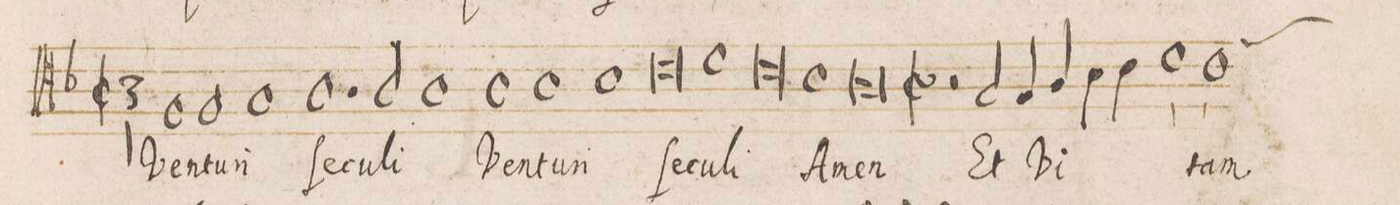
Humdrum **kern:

**kern	**text
*I"ALTVS	*
*clefC4	*
*k[b-]	*
*met(C|)	*
*M3/1	*
1F	Ven-
1F	-tu-
1G	-ri
=173-	=173-
1.A	Se-
2A/	-cu-
1A	-li
=174-	=174-
1A	Ven-
1A	-tu-
1B-	-ri
=175-	=175-
0c	Se-
1d	-cu-
=176-	=176-
0c	-li
1B-	A-
=177-	=177-
0.A	-men
=178-	=178-
*M2/1	*
*met(C|)	*
2r	.
2G/	Et
4G/	Vi-
4A/	.
4B-\	.
4c\	.
=179-	=179-
1d	.
*custos:e	*
1c	-tam
=180-	=180-
*M3/1	*
*-	*-
